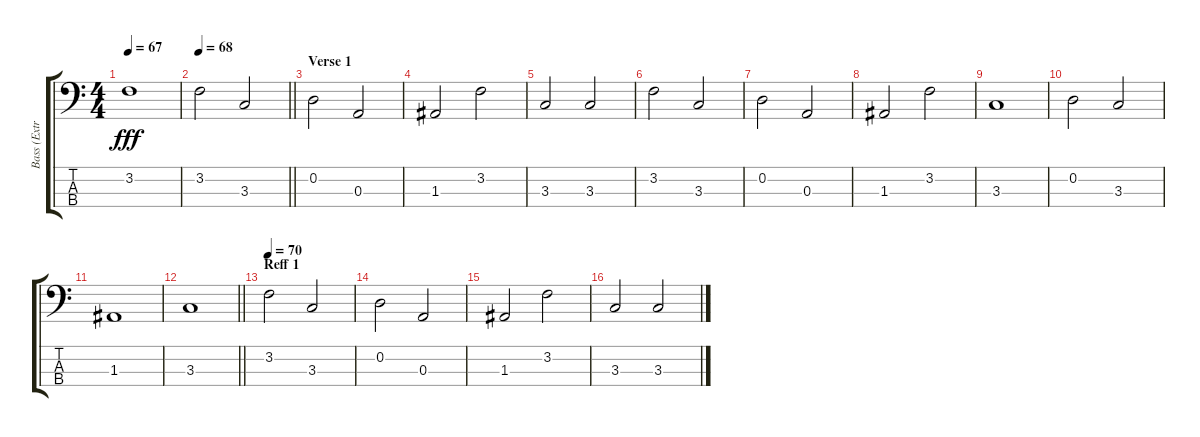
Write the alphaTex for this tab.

\track ("Bass (Extra)" "Bass (Extr") {instrument electricbassfinger}
\staff {score tabs}
\tuning (G2 D2 A1 E1) {hide}
\ts (4 4)
\tempo 67
\clef f4
\ks c
3.2.1{dy fff} |
\tempo 68
\barLineRight lightlight
3.2.2 3.3.2 |
\section ("" "Verse 1")
0.2.2 0.3.2 |
1.3.2 3.2.2 |
3.3.2 3.3.2 |
3.2.2 3.3.2 |
0.2.2 0.3.2 |
1.3.2 3.2.2 |
3.3.1 |
0.2.2 3.3.2 |
1.3.1 |
\barLineRight lightlight
3.3.1 |
\section ("" "Reff 1")
\tempo 70
3.2.2 3.3.2 |
0.2.2 0.3.2 |
1.3.2 3.2.2 |
3.3.2 3.3.2
